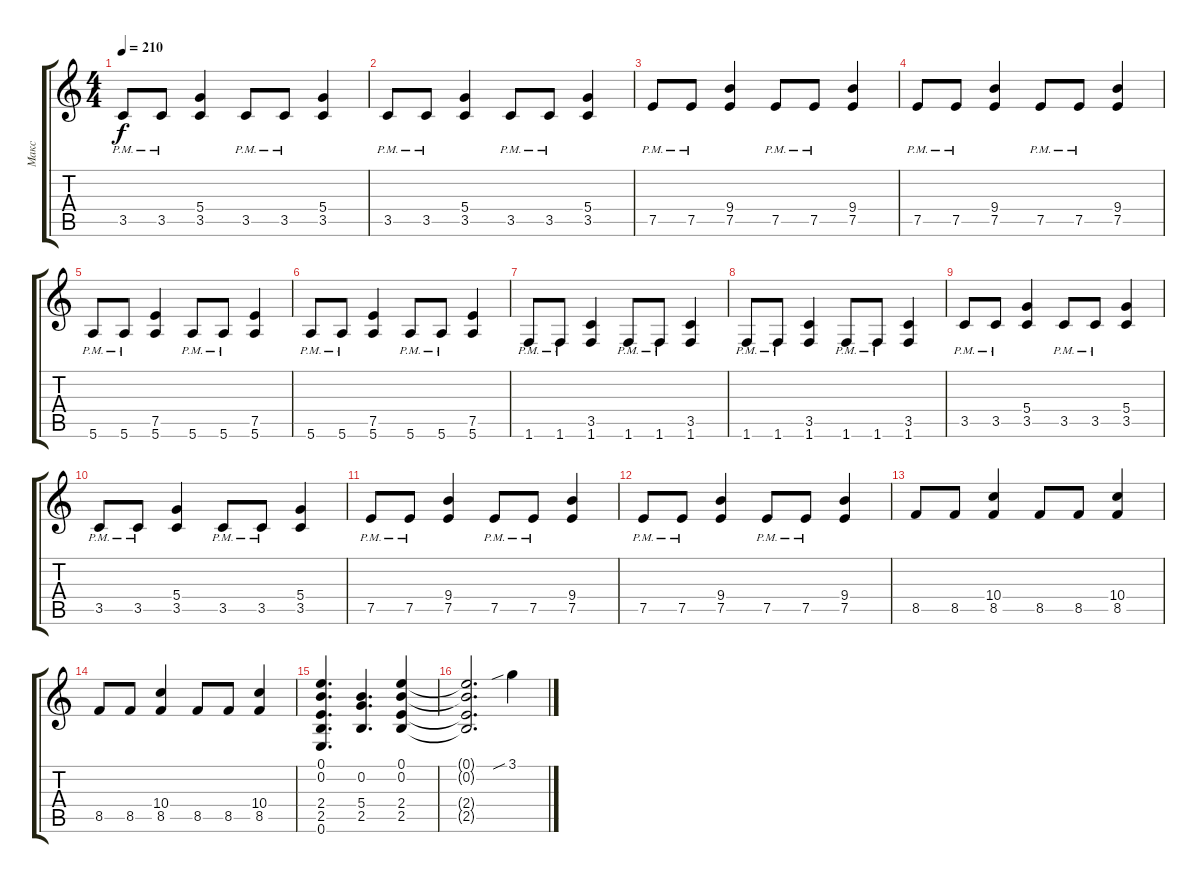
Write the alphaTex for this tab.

\track ("Макс" "Макс") {instrument distortionguitar}
\staff {score tabs}
\tuning (E4 B3 G3 D3 A2 E2) {hide}
\ts (4 4)
\tempo 210
\clef g2
\ks c
3.5{pm}.8{dy f} 3.5{pm}.8 (5.4 3.5).4 3.5{pm}.8 3.5{pm}.8 (5.4 3.5).4 |
3.5{pm}.8 3.5{pm}.8 (5.4 3.5).4 3.5{pm}.8 3.5{pm}.8 (5.4 3.5).4 |
7.5{pm}.8 7.5{pm}.8 (9.4 7.5).4 7.5{pm}.8 7.5{pm}.8 (9.4 7.5).4 |
7.5{pm}.8 7.5{pm}.8 (9.4 7.5).4 7.5{pm}.8 7.5{pm}.8 (9.4 7.5).4 |
5.6{pm}.8 5.6{pm}.8 (7.5 5.6).4 5.6{pm}.8 5.6{pm}.8 (7.5 5.6).4 |
5.6{pm}.8 5.6{pm}.8 (7.5 5.6).4 5.6{pm}.8 5.6{pm}.8 (7.5 5.6).4 |
1.6{pm}.8 1.6{pm}.8 (3.5 1.6).4 1.6{pm}.8 1.6{pm}.8 (3.5 1.6).4 |
1.6{pm}.8 1.6{pm}.8 (3.5 1.6).4 1.6{pm}.8 1.6{pm}.8 (3.5 1.6).4 |
3.5{pm}.8 3.5{pm}.8 (5.4 3.5).4 3.5{pm}.8 3.5{pm}.8 (5.4 3.5).4 |
3.5{pm}.8 3.5{pm}.8 (5.4 3.5).4 3.5{pm}.8 3.5{pm}.8 (5.4 3.5).4 |
7.5{pm}.8 7.5{pm}.8 (9.4 7.5).4 7.5{pm}.8 7.5{pm}.8 (9.4 7.5).4 |
7.5{pm}.8 7.5{pm}.8 (9.4 7.5).4 7.5{pm}.8 7.5{pm}.8 (9.4 7.5).4 |
8.5.8 8.5.8 (10.4 8.5).4 8.5.8 8.5.8 (10.4 8.5).4 |
8.5.8 8.5.8 (10.4 8.5).4 8.5.8 8.5.8 (10.4 8.5).4 |
(0.1 0.2 2.4 2.5 0.6).4{d} (0.2 5.4 2.5).4{d} (0.1 0.2 2.4 2.5).4 |
(0.1{t} 0.2{t} 2.4{t} 2.5{t}).2{d} 3.1{sib}.4{volume 11}
